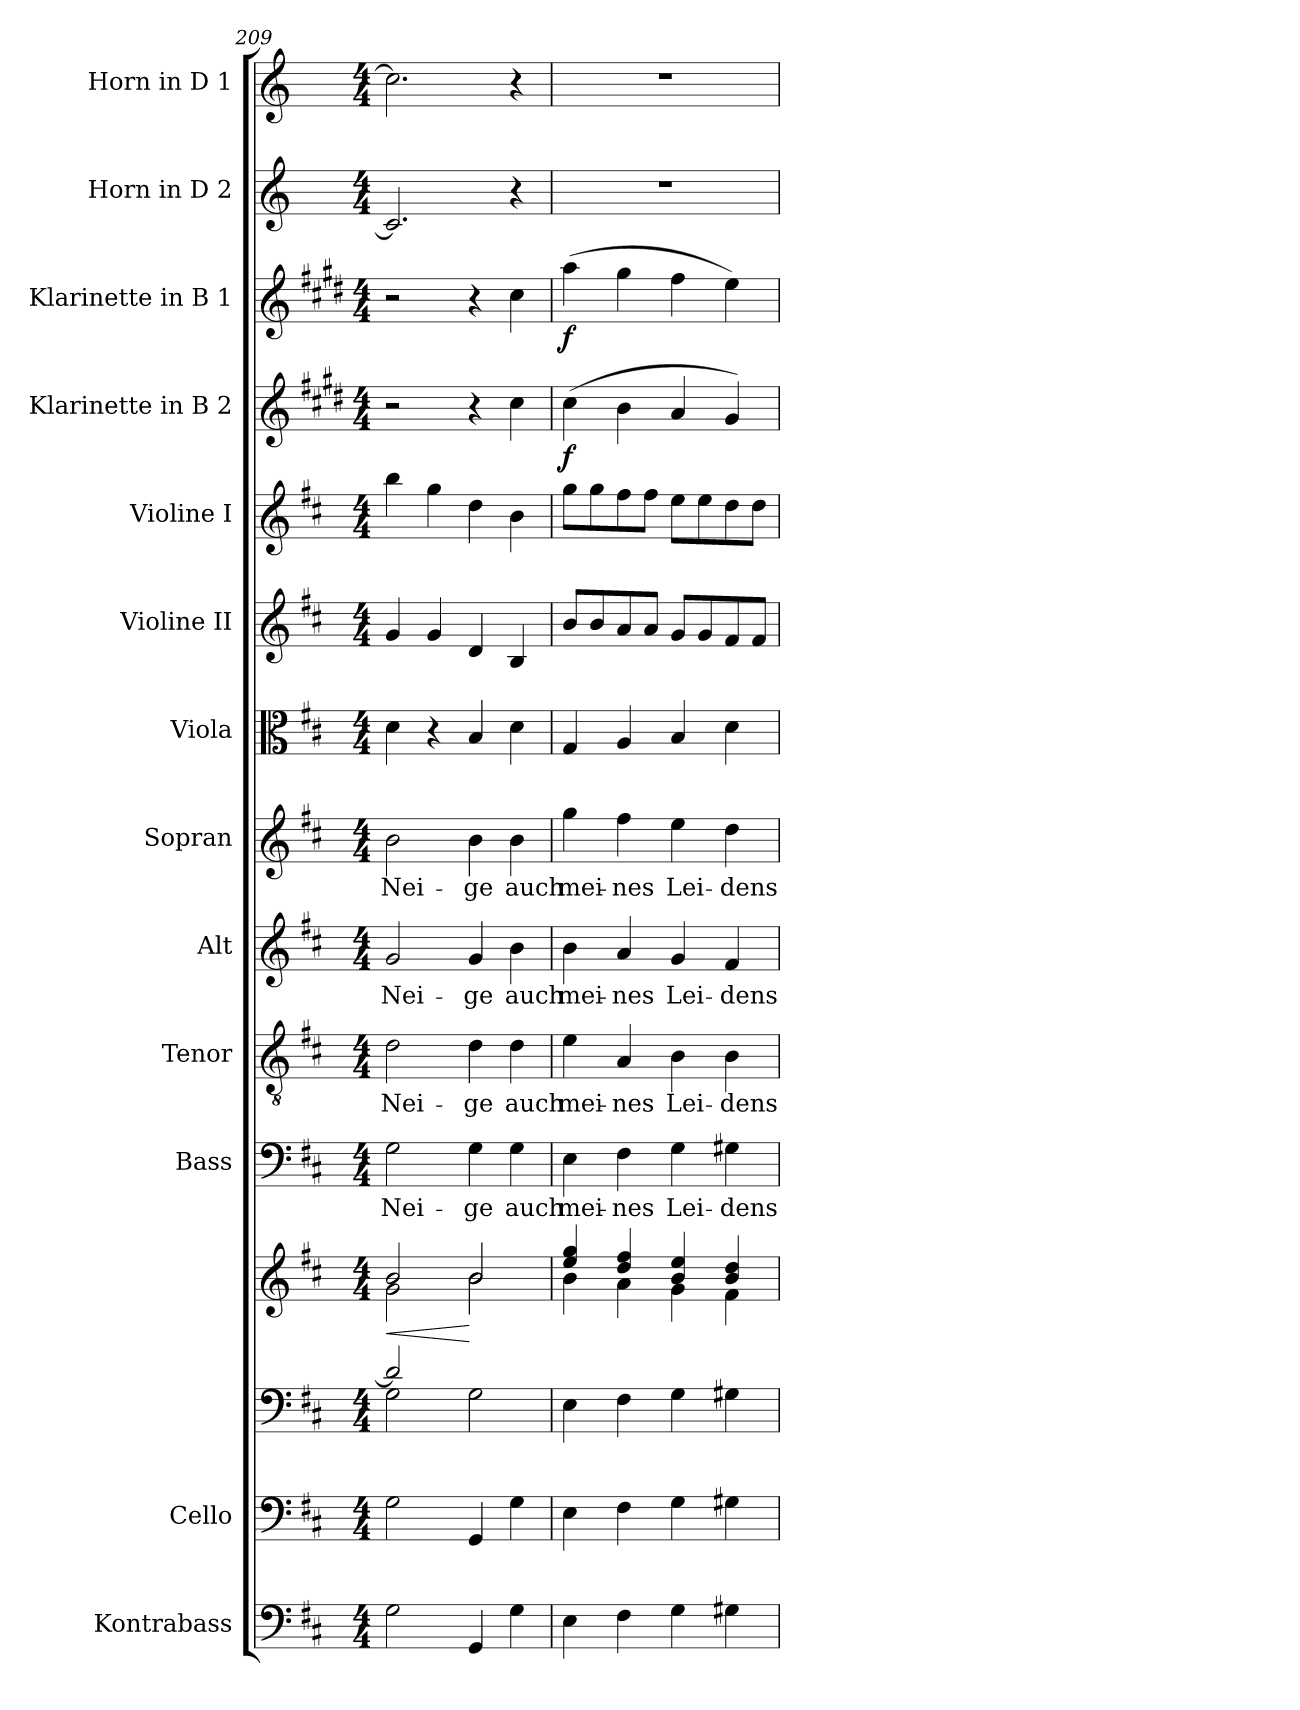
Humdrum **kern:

**kern	**kern	**kern	**kern	**dynam	**kern	**text	**kern	**text	**kern	**text	**kern	**text	**kern	**kern	**kern	**kern	**dynam	**kern	**dynam	**kern	**kern
*part14	*part13	*part12	*part12	*part12	*part11	*part11	*part10	*part10	*part9	*part9	*part8	*part8	*part7	*part6	*part5	*part4	*part4	*part3	*part3	*part2	*part1
*staff15	*staff14	*staff13	*staff12	*staff12/13	*staff11	*staff11	*staff10	*staff10	*staff9	*staff9	*staff8	*staff8	*staff7	*staff6	*staff5	*staff4	*staff4	*staff3	*staff3	*staff2	*staff1
*I"Kontrabass	*I"Cello	*	*	*	*I"Bass	*	*I"Tenor	*	*I"Alt	*	*I"Sopran	*	*I"Viola	*I"Violine II	*I"Violine I	*I"Klarinette in B 2	*	*I"Klarinette in B 1	*	*I"Horn in D 2	*I"Horn in D 1
*I'Kb.	*	*	*	*	*I'B	*	*I'T	*	*I'A	*	*I'S	*	*I'Vla.	*I'Vl. II	*I'Vl. I	*	*	*	*	*I'Hrn. 2	*I'Hrn. 1
*clefF4	*clefF4	*clefF4	*clefG2	*	*clefF4	*	*clefGv2	*	*clefG2	*	*clefG2	*	*clefC3	*clefG2	*clefG2	*clefG2	*	*clefG2	*	*clefG2	*clefG2
*ITrd7c12	*	*	*	*	*	*	*	*	*	*	*	*	*	*	*	*ITrd1c2	*	*ITrd1c2	*	*ITrd-1c-2	*ITrd-1c-2
*k[f#c#]	*k[f#c#]	*k[f#c#]	*k[f#c#]	*	*k[f#c#]	*	*k[f#c#]	*	*k[f#c#]	*	*k[f#c#]	*	*k[f#c#]	*k[f#c#]	*k[f#c#]	*k[f#c#]	*	*k[f#c#]	*	*k[f#c#]	*k[f#c#]
*D:	*D:	*D:	*D:	*	*D:	*	*D:	*	*D:	*	*D:	*	*D:	*D:	*D:	*D:	*	*D:	*	*D:	*D:
*M4/4	*M4/4	*M4/4	*M4/4	*	*M4/4	*	*M4/4	*	*M4/4	*	*M4/4	*	*M4/4	*M4/4	*M4/4	*M4/4	*	*M4/4	*	*M4/4	*M4/4
=209	=209	=209	=209	=209	=209	=209	=209	=209	=209	=209	=209	=209	=209	=209	=209	=209	=209	=209	=209	=209	=209
*	*	*^	*	*	*	*	*	*	*	*	*	*	*	*	*	*	*	*	*	*	*
!	!	!	!	!	!LO:HP:b	!	!LO:LY:b	!	!LO:LY:b	!	!LO:LY:b	!	!LO:LY:b	!	!	!	!	!	!	!	!	!
*	*	*	*	*^	*	*	*	*	*	*	*	*	*	*	*	*	*	*	*	*	*	*
2GG\	2G\	2d/]	2G\	2b/	2g\	<	2G\	Nei-	2d\	Nei-	2g/	Nei-	2b\	Nei-	4d\	4g/	4bb\	2r	.	2r	.	2.d/]	2.dd\]
.	.	.	.	.	.	.	.	.	.	.	.	.	.	.	4r	4g/	4gg\	.	.	.	.	.	.
!	!	!	!	!	!	!	!	!LO:LY:b	!	!LO:LY:b	!	!LO:LY:b	!	!LO:LY:b	!	!	!	!	!	!	!	!	!
4GGG/	4GG/	2ryy	2G\	2b/	2b\	[	4G\	-ge	4d\	-ge	4g/	-ge	4b\	-ge	4B/	4d/	4dd\	4r	.	4r	.	.	.
!	!	!	!	!	!	!	!	!LO:LY:b	!	!LO:LY:b	!	!LO:LY:b	!	!LO:LY:b	!	!	!	!	!	!	!	!	!
4GG\	4G\	.	.	.	.	.	4G\	auch	4d\	auch	4b\	auch	4b\	auch	4d\	4B/	4b\	4b\	.	4b\	.	4r	4r
*	*	*v	*v	*	*	*	*	*	*	*	*	*	*	*	*	*	*	*	*	*	*	*	*
=210	=210	=210	=210	=210	=210	=210	=210	=210	=210	=210	=210	=210	=210	=210	=210	=210	=210	=210	=210	=210	=210	=210
!	!	!	!	!	!	!	!LO:LY:b	!	!LO:LY:b	!	!LO:LY:b	!	!LO:LY:b	!	!	!	!	!LO:DY:b	!	!LO:DY:b	!	!
4EE\	4E\	4E\	4ee/ 4gg/	4b\	.	4E\	mei-	4e\	mei-	4b\	mei-	4gg\	mei-	4G/	8b/L	8gg\L	(>4b\	f	(>4gg\	f	1r	1r
.	.	.	.	.	.	.	.	.	.	.	.	.	.	.	8b/	8gg\	.	.	.	.	.	.
!	!	!	!	!	!	!	!LO:LY:b	!	!LO:LY:b	!	!LO:LY:b	!	!LO:LY:b	!	!	!	!	!	!	!	!	!
4FF#\	4F#\	4F#\	4dd/ 4ff#/	4a\	.	4F#\	-nes	4A/	-nes	4a/	-nes	4ff#\	-nes	4A/	8a/	8ff#\	4a\	.	4ff#\	.	.	.
.	.	.	.	.	.	.	.	.	.	.	.	.	.	.	8a/J	8ff#\J	.	.	.	.	.	.
!	!	!	!	!	!	!	!LO:LY:b	!	!LO:LY:b	!	!LO:LY:b	!	!LO:LY:b	!	!	!	!	!	!	!	!	!
4GG\	4G\	4G\	4b/ 4ee/	4g\	.	4G\	Lei-	4B\	Lei-	4g/	Lei-	4ee\	Lei-	4B/	8g/L	8ee\L	4g/	.	4ee\	.	.	.
.	.	.	.	.	.	.	.	.	.	.	.	.	.	.	8g/	8ee\	.	.	.	.	.	.
!	!	!	!	!	!	!	!LO:LY:b	!	!LO:LY:b	!	!LO:LY:b	!	!LO:LY:b	!	!	!	!	!	!	!	!	!
4GG#X\	4G#X\	4G#X\	4b/ 4dd/	4f#\	.	4G#X\	-dens	4B\	-dens	4f#/	-dens	4dd\	-dens	4d\	8f#/	8dd\	4f#/)	.	4dd\)	.	.	.
.	.	.	.	.	.	.	.	.	.	.	.	.	.	.	8f#/J	8dd\J	.	.	.	.	.	.
*	*	*	*v	*v	*	*	*	*	*	*	*	*	*	*	*	*	*	*	*	*	*	*
=	=	=	=	=	=	=	=	=	=	=	=	=	=	=	=	=	=	=	=	=	=
*-	*-	*-	*-	*-	*-	*-	*-	*-	*-	*-	*-	*-	*-	*-	*-	*-	*-	*-	*-	*-	*-
